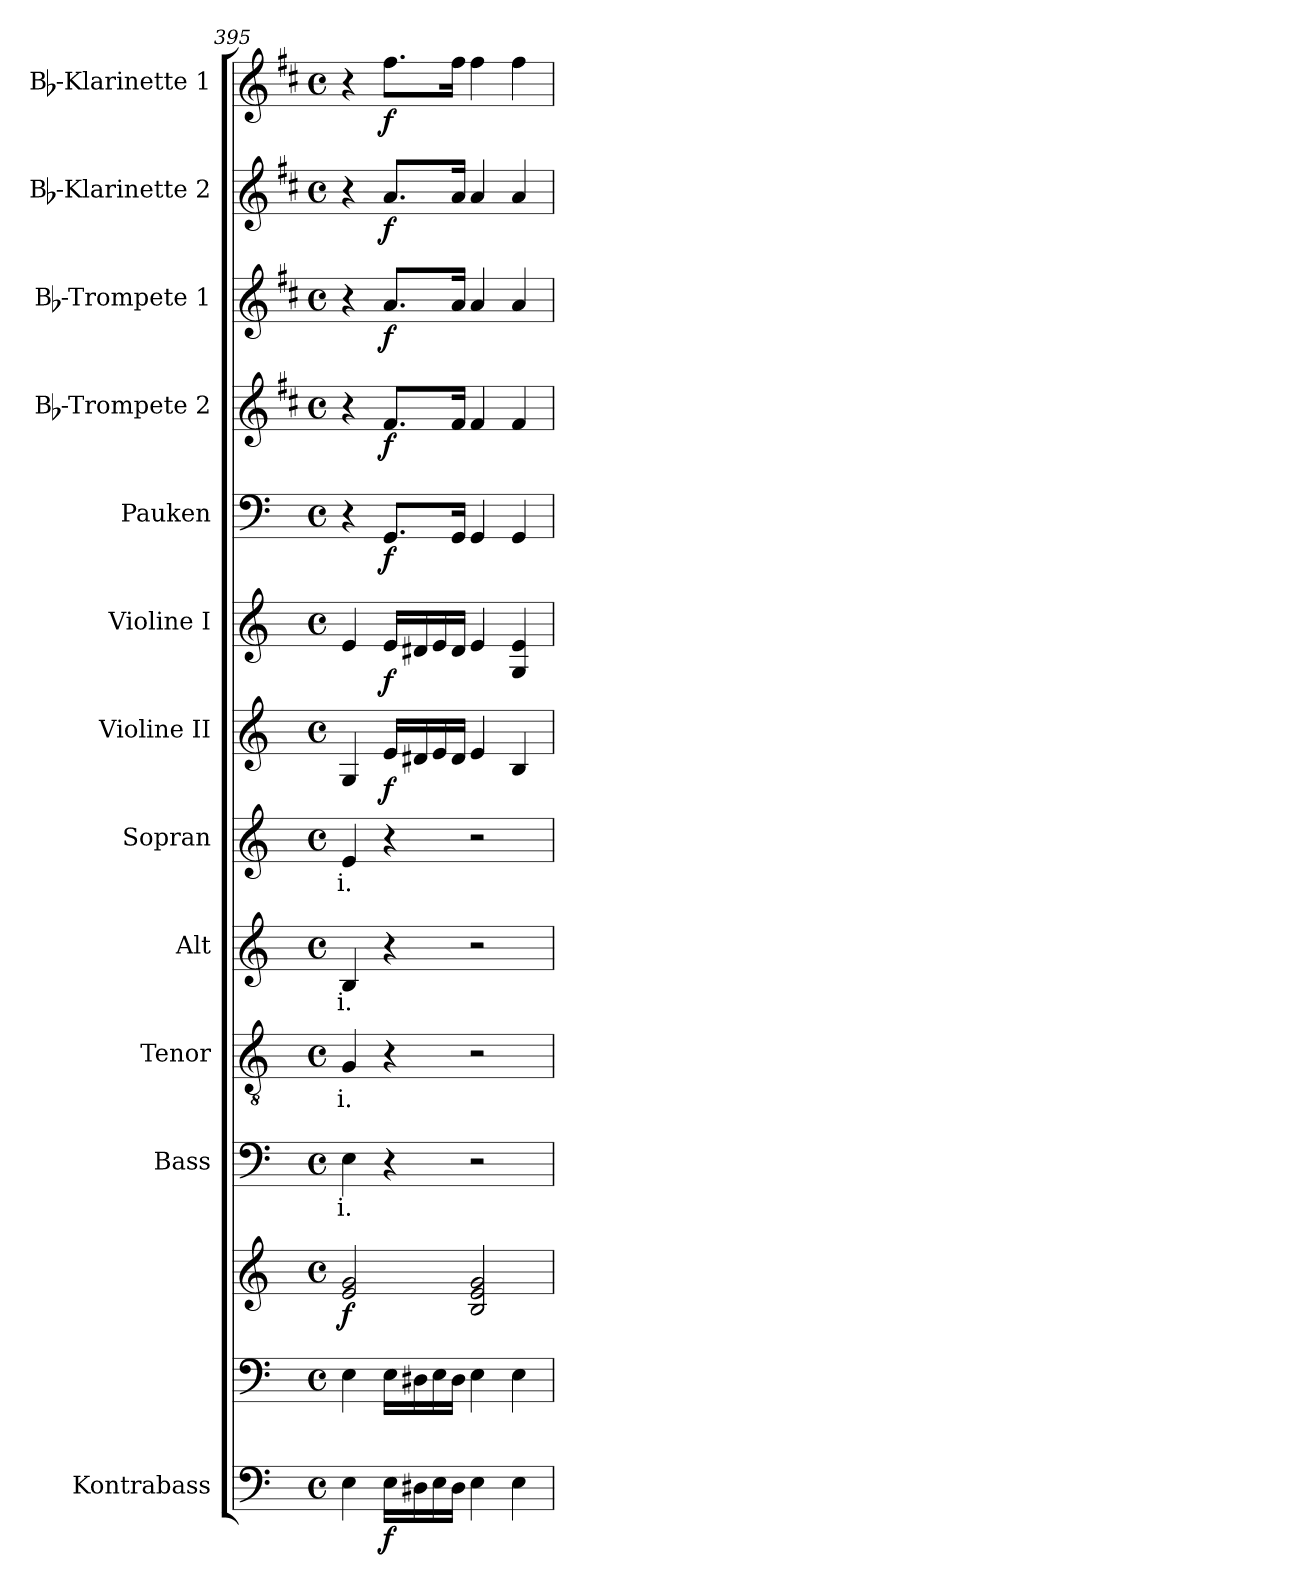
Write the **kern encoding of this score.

**kern	**dynam	**kern	**kern	**dynam	**kern	**text	**kern	**text	**kern	**text	**kern	**text	**kern	**dynam	**kern	**dynam	**kern	**dynam	**kern	**dynam	**kern	**dynam	**kern	**dynam	**kern	**dynam
*part13	*part13	*part12	*part12	*part12	*part11	*part11	*part10	*part10	*part9	*part9	*part8	*part8	*part7	*part7	*part6	*part6	*part5	*part5	*part4	*part4	*part3	*part3	*part2	*part2	*part1	*part1
*staff14	*staff14	*staff13	*staff12	*staff12/13	*staff11	*staff11	*staff10	*staff10	*staff9	*staff9	*staff8	*staff8	*staff7	*staff7	*staff6	*staff6	*staff5	*staff5	*staff4	*staff4	*staff3	*staff3	*staff2	*staff2	*staff1	*staff1
*I"Kontrabass	*	*	*	*	*I"Bass	*	*I"Tenor	*	*I"Alt	*	*I"Sopran	*	*I"Violine II	*	*I"Violine I	*	*I"Pauken	*	*I"Bb-Trompete 2	*	*I"Bb-Trompete 1	*	*I"Bb-Klarinette 2	*	*I"Bb-Klarinette 1	*
*I'Kb.	*	*	*	*	*I'B.	*	*I'T.	*	*I'A.	*	*I'S.	*	*I'Vl. II	*	*I'Vl. I	*	*I'Pk.	*	*I'Bb Trp. 2	*	*I'Bb Trp. 1	*	*I'Bb Kl. 2	*	*I'Bb Kl. 1	*
*clefF4	*	*clefF4	*clefG2	*	*clefF4	*	*clefGv2	*	*clefG2	*	*clefG2	*	*clefG2	*	*clefG2	*	*clefF4	*	*clefG2	*	*clefG2	*	*clefG2	*	*clefG2	*
*ITrd7c12	*	*	*	*	*	*	*	*	*	*	*	*	*	*	*	*	*	*	*ITrd1c2	*	*ITrd1c2	*	*ITrd1c2	*	*ITrd1c2	*
*k[]	*	*k[]	*k[]	*	*k[]	*	*k[]	*	*k[]	*	*k[]	*	*k[]	*	*k[]	*	*k[]	*	*k[]	*	*k[]	*	*k[]	*	*k[]	*
*C:	*	*C:	*C:	*	*C:	*	*C:	*	*C:	*	*C:	*	*C:	*	*C:	*	*C:	*	*C:	*	*C:	*	*C:	*	*C:	*
*M4/4	*	*M4/4	*M4/4	*	*M4/4	*	*M4/4	*	*M4/4	*	*M4/4	*	*M4/4	*	*M4/4	*	*M4/4	*	*M4/4	*	*M4/4	*	*M4/4	*	*M4/4	*
*met(c)	*	*met(c)	*met(c)	*	*met(c)	*	*met(c)	*	*met(c)	*	*met(c)	*	*met(c)	*	*met(c)	*	*met(c)	*	*met(c)	*	*met(c)	*	*met(c)	*	*met(c)	*
=395	=395	=395	=395	=395	=395	=395	=395	=395	=395	=395	=395	=395	=395	=395	=395	=395	=395	=395	=395	=395	=395	=395	=395	=395	=395	=395
!	!	!	!	!LO:DY:b	!	!LO:LY:b	!	!LO:LY:b	!	!LO:LY:b	!	!LO:LY:b	!	!	!	!	!	!	!	!	!	!	!	!	!	!
4EE\	.	4E\	2e/ 2g/	f	4E\	-i.	4G/	-i.	4B/	-i.	4e/	-i.	4G/	.	4e/	.	4r	.	4r	.	4r	.	4r	.	4r	.
!	!LO:DY:b	!	!	!	!	!	!	!	!	!	!	!	!	!LO:DY:b	!	!LO:DY:b	!	!LO:DY:b	!	!LO:DY:b	!	!LO:DY:b	!	!LO:DY:b	!	!LO:DY:b
16EE\LL	f	16E\LL	.	.	4r	.	4r	.	4r	.	4r	.	16e/LL	f	16e/LL	f	8.GG/L	f	8.e/L	f	8.g/L	f	8.g/L	f	8.ee\L	f
16DD#X\	.	16D#X\	.	.	.	.	.	.	.	.	.	.	16d#X/	.	16d#X/	.	.	.	.	.	.	.	.	.	.	.
16EE\	.	16E\	.	.	.	.	.	.	.	.	.	.	16e/	.	16e/	.	.	.	.	.	.	.	.	.	.	.
16DD#\JJ	.	16D#\JJ	.	.	.	.	.	.	.	.	.	.	16d#/JJ	.	16d#/JJ	.	16GG/Jk	.	16e/Jk	.	16g/Jk	.	16g/Jk	.	16ee\Jk	.
4EE\	.	4E\	2B/ 2e/ 2g/	.	2r	.	2r	.	2r	.	2r	.	4e/	.	4e/	.	4GG/	.	4e/	.	4g/	.	4g/	.	4ee\	.
4EE\	.	4E\	.	.	.	.	.	.	.	.	.	.	4B/	.	4G/ 4e/	.	4GG/	.	4e/	.	4g/	.	4g/	.	4ee\	.
=	=	=	=	=	=	=	=	=	=	=	=	=	=	=	=	=	=	=	=	=	=	=	=	=	=	=
*-	*-	*-	*-	*-	*-	*-	*-	*-	*-	*-	*-	*-	*-	*-	*-	*-	*-	*-	*-	*-	*-	*-	*-	*-	*-	*-
